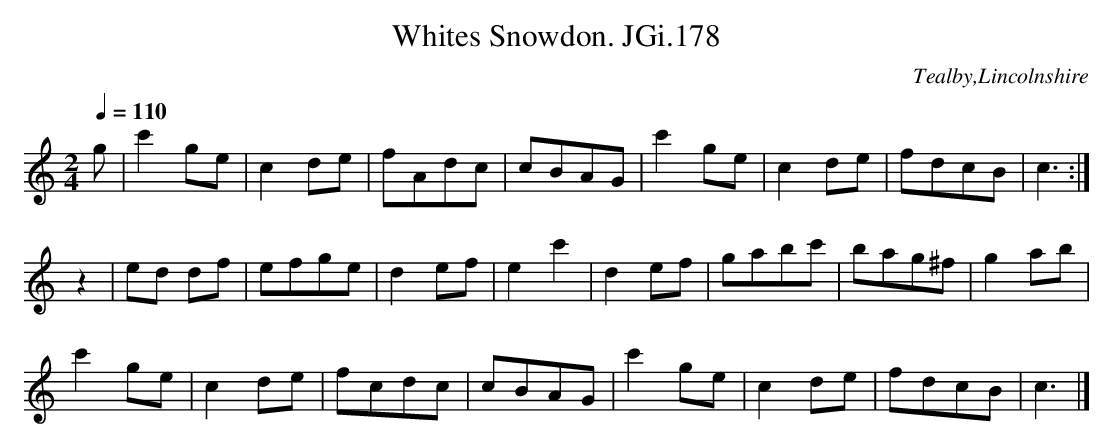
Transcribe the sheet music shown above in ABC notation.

X:1
T:Whites Snowdon. JGi.178
L:1/8
M:2/4
O:Tealby,Lincolnshire
Q:1/4=110
K:C
g|c'2ge|c2de|fAdc|cBAG|c'2ge|c2de|fdcB|c3:|
z2|ed df|efge|d2ef|e2c'2|d2ef|gabc'|bag^f|g2ab|
c'2ge|c2de|fcdc|cBAG|c'2ge|c2de|fdcB|c3|]
